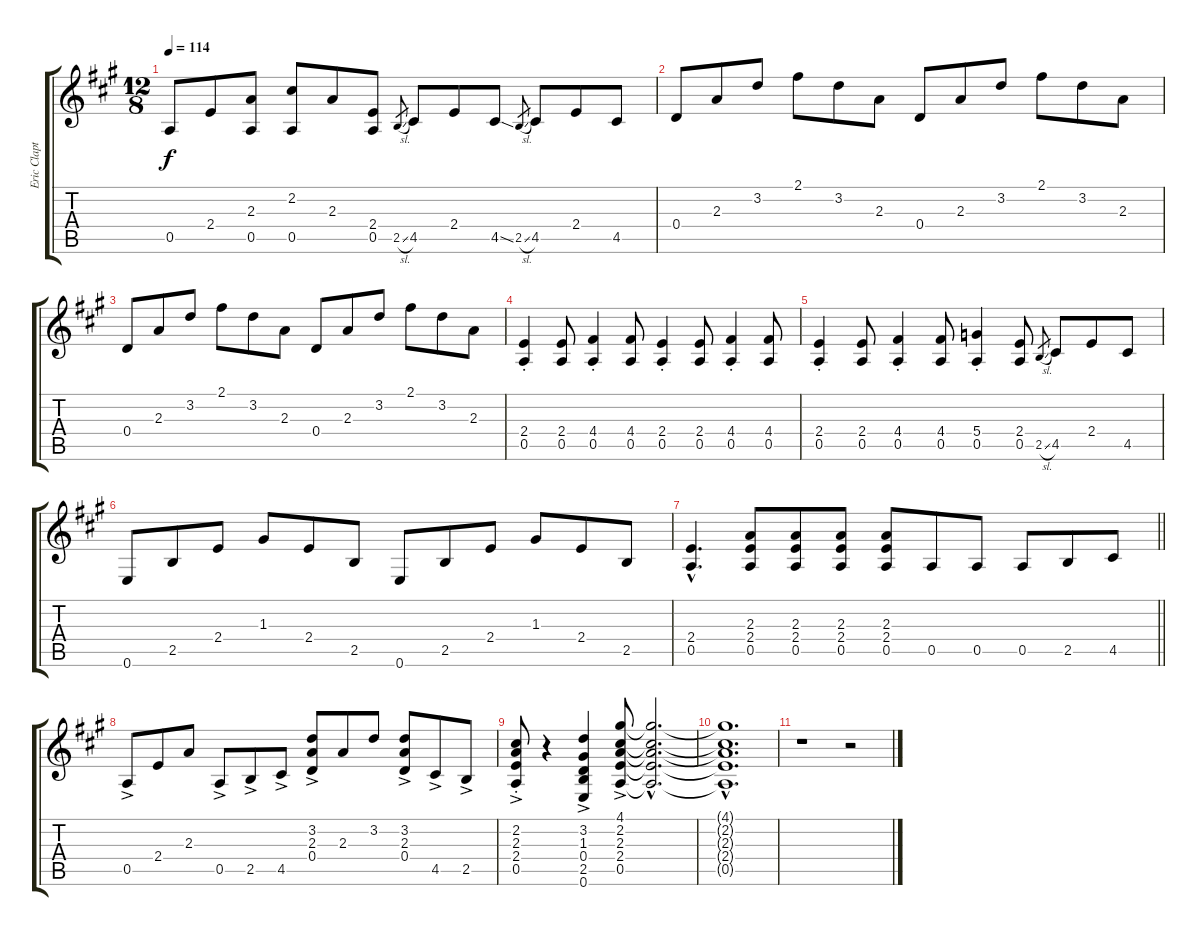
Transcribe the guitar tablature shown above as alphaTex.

\track ("Eric Clapton - Guitar I" "Eric Clapt") {instrument distortionguitar}
\staff {score tabs}
\tuning (E4 B3 G3 D3 A2 E2) {hide}
\ts (12 8)
\tempo 114
\clef g2
\ks a
0.5.8{dy f} 2.4.8 (2.3 0.5).8 (2.2 0.5).8 2.3.8 (2.4 0.5).8 2.5{sl}.8{gr} 4.5.8 2.4.8 4.5{ss}.8 2.5{sl}.8{gr} 4.5.8 2.4.8 4.5.8 |
0.4.8 2.3.8 3.2.8 2.1.8 3.2.8 2.3.8 0.4.8 2.3.8 3.2.8 2.1.8 3.2.8 2.3.8 |
0.4.8 2.3.8 3.2.8 2.1.8 3.2.8 2.3.8 0.4.8 2.3.8 3.2.8 2.1.8 3.2.8 2.3.8 |
(2.4{st} 0.5{st}).4 (2.4 0.5).8 (4.4{st} 0.5{st}).4 (4.4 0.5).8 (2.4{st} 0.5{st}).4 (2.4 0.5).8 (4.4{st} 0.5{st}).4 (4.4 0.5).8 |
(2.4{st} 0.5{st}).4 (2.4 0.5).8 (4.4{st} 0.5{st}).4 (4.4 0.5).8 (5.4{st} 0.5{st}).4 (2.4 0.5).8 2.5{sl}.8{gr} 4.5.8 2.4.8 4.5.8 |
0.6.8 2.5.8 2.4.8 1.3.8 2.4.8 2.5.8 0.6.8 2.5.8 2.4.8 1.3.8 2.4.8 2.5.8 |
\barLineRight lightlight
(2.4{hac} 0.5{hac}).4{d} (2.3 2.4 0.5).8 (2.3 2.4 0.5).8 (2.3 2.4 0.5).8 (2.3 2.4 0.5).8 0.5.8 0.5.8 0.5.8 2.5.8 4.5.8 |
0.5{ac}.8 2.4.8 2.3.8 0.5{ac}.8 2.5{ac}.8 4.5{ac}.8 (3.2{ac} 2.3{ac} 0.4{ac}).8 2.3.8 3.2.8 (3.2{ac} 2.3{ac} 0.4{ac}).8 4.5{ac}.8 2.5{ac}.8 |
(2.2{ac st} 2.3{ac st} 2.4{ac st} 0.5{ac st}).8 r.4 (3.2{ac} 1.3{ac} 0.4{ac} 2.5{ac} 0.6{ac}).4 (4.1{ac} 2.2{ac} 2.3{ac} 2.4{ac} 0.5{ac}).8 (4.1{hac t} 2.2{hac t} 2.3{hac t} 2.4{hac t} 0.5{hac t}).2{d} |
(4.1{hac t} 2.2{hac t} 2.3{hac t} 2.4{hac t} 0.5{hac t}).1{d} |
r.1 r.2
